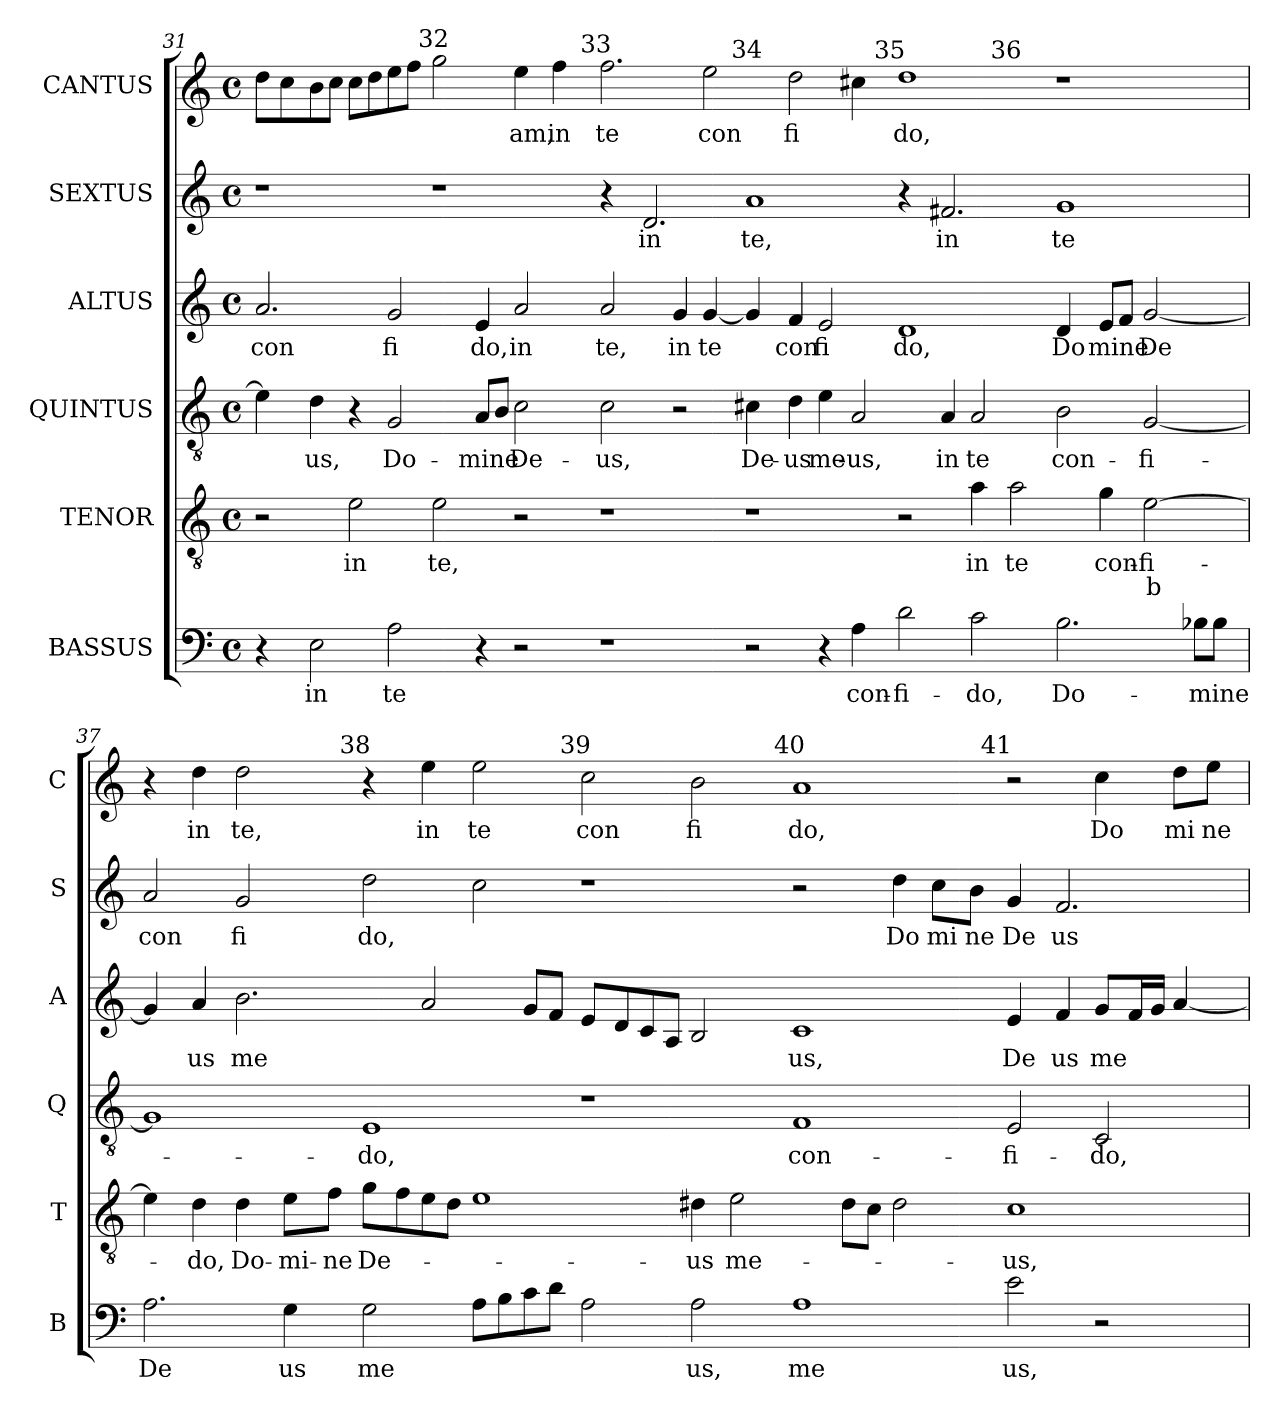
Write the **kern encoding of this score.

**kern	**text	**kern	**text	**text	**kern	**text	**kern	**text	**kern	**text	**kern	**text
*part6	*part6	*part5	*part5	*part5	*part4	*part4	*part3	*part3	*part2	*part2	*part1	*part1
*staff6	*staff6	*staff5	*staff5	*staff5	*staff4	*staff4	*staff3	*staff3	*staff2	*staff2	*staff1	*staff1
*I"BASSUS	*	*I"TENOR	*	*	*I"QUINTUS	*	*I"ALTUS	*	*I"SEXTUS	*	*I"CANTUS	*
*I'B	*	*I'T	*	*	*I'Q	*	*I'A	*	*I'S	*	*I'C	*
!!LO:LB:g=z
*clefF4	*	*clefGv2	*	*	*clefGv2	*	*clefG2	*	*clefG2	*	*clefG2	*
*M4/4	*	*M4/4	*	*	*M4/4	*	*M4/4	*	*M4/4	*	*M4/4	*
*met(c)	*	*met(c)	*	*	*met(c)	*	*met(c)	*	*met(c)	*	*met(c)	*
=31	=31	=31	=31	=31	=31	=31	=31	=31	=31	=31	=31	=31
!	!	!	!	!	!	!	!	!LO:LY:b:cj	!	!	!	!
*^	*	*^	*	*	*^	*	*	*	*	*	*^	*
*	*	*	*	*	*	*	*	*	*	*	*	*	*	*	*^	*
*	*	*	*	*	*	*	*	*	*	*	*	*	*	*	*	*^	*
*	*	*	*	*	*	*	*	*	*	*	*	*	*	*	*	*	*^	*
4r	1ryy	.	2r	1ryy	.	.	4e\]	32ryy	.	2.a/	con	1r	.	8dd\L	8ryy	2ryy	1ryy	1ryy	.
.	.	.	.	.	.	.	.	1ryy	.	.	.	.	.	.	.	.	.	.	.
.	.	.	.	.	.	.	.	.	.	.	.	.	.	8cc\	16ryy	.	.	.	.
.	.	.	.	.	.	.	.	.	.	.	.	.	.	.	64ryy	.	.	.	.
.	.	.	.	.	.	.	.	.	.	.	.	.	.	.	1ryy	.	.	.	.
!	!	!LO:LY:b:cj	!	!	!	!	!	!	!LO:LY:b:cj	!	!	!	!	!	!	!	!	!	!
2E\	.	in	.	.	.	.	4d\	.	us,	.	.	.	.	8b\	.	.	.	.	.
.	.	.	.	.	.	.	.	.	.	.	.	.	.	8cc\J	.	.	.	.	.
!	!	!	!	!	!LO:LY:b:cj	!	!	!	!	!	!	!	!	!	!	!	!	!	!
.	.	.	2e\	.	in	.	4r	.	.	.	.	.	.	8cc\L	.	4ryy	.	.	.
.	.	.	.	.	.	.	.	.	.	.	.	.	.	8dd\	.	.	.	.	.
!	!	!LO:LY:b:cj	!	!	!	!	!	!	!LO:LY:b:cj	!	!LO:LY:b:cj	!	!	!	!	!	!	!	!
2A\	.	te	.	.	.	.	2G/	.	Do-	2g/	fi	.	.	8ee\	.	8ryy	.	.	.
.	.	.	.	.	.	.	.	.	.	.	.	.	.	8ff\J	.	32.ryy	.	.	.
!	!	!	!	!	!	!	!	!	!	!	!	!	!	!	!	!LO:TX:a:t=32	!	!	!
.	.	.	.	.	.	.	.	.	.	.	.	.	.	.	.	1ryy	.	.	.
!	!	!	!	!	!LO:LY:b:cj	!	!	!	!	!	!	!	!	!	!	!	!	!	!
.	1ryy	.	2e\	1ryy	te,	.	.	.	.	.	.	1r	.	2gg\	.	.	2ryy	1ryy	.
.	.	.	.	.	.	.	.	1ryy	.	.	.	.	.	.	.	.	.	.	.
.	.	.	.	.	.	.	.	.	.	.	.	.	.	.	1ryy	.	.	.	.
!	!	!	!	!	!	!	!	!	!LO:LY:b:cj	!	!LO:LY:b:cj	!	!	!	!	!	!	!	!
4r	.	.	.	.	.	.	8A/L	.	-mine	4e/	do,	.	.	.	.	.	.	.	.
.	.	.	.	.	.	.	8B/J	.	.	.	.	.	.	.	.	.	.	.	.
!	!	!	!	!	!	!	!	!	!LO:LY:b:cj	!	!LO:LY:b:cj	!	!	!	!	!	!	!	!LO:LY:b:cj
2r	.	.	2r	.	.	.	2c\	.	De-	2a/	in	.	.	4ee\	.	.	4ryy	.	-am,
!	!	!	!	!	!	!	!	!	!	!	!	!	!	!	!	!	!	!	!LO:LY:b:cj
.	.	.	.	.	.	.	.	.	.	.	.	.	.	4ff\	.	.	8ryy	.	in
.	.	.	.	.	.	.	.	.	.	.	.	.	.	.	.	.	32ryy	.	.
!	!	!	!	!	!	!	!	!	!	!	!	!	!	!	!	!	!LO:TX:a:t=33	!	!
.	.	.	.	.	.	.	.	.	.	.	.	.	.	.	.	.	1ryy	.	.
.	.	.	.	.	.	.	.	.	.	.	.	.	.	.	.	1ryy	.	.	.
!	!	!	!	!	!	!	!	!	!LO:LY:b:cj	!	!LO:LY:b:cj	!	!	!	!	!	!	!	!LO:LY:b:cj
1r	1ryy	.	1r	1ryy	.	.	2c\	.	-us,	2a/	te,	4r	.	2.ff\	.	.	.	1ryy	te
.	.	.	.	.	.	.	.	1ryy	.	.	.	.	.	.	.	.	.	.	.
.	.	.	.	.	.	.	.	.	.	.	.	.	.	.	1ryy	.	.	.	.
!	!	!	!	!	!	!	!	!	!	!	!	!	!LO:LY:b:cj	!	!	!	!	!	!
.	.	.	.	.	.	.	.	.	.	.	.	2.d/	in	.	.	.	.	.	.
!	!	!	!	!	!	!	!	!	!	!	!LO:LY:b:cj	!	!	!	!	!	!	!	!
.	.	.	.	.	.	.	2r	.	.	4g/	in	.	.	.	.	.	.	.	.
!	!	!	!	!	!	!	!	!	!	!	!LO:LY:b:cj	!	!	!	!	!	!	!	!LO:LY:b:cj
.	.	.	.	.	.	.	.	.	.	[<4g/	te	.	.	2ee\	.	.	.	.	con
.	.	.	.	.	.	.	.	.	.	.	.	.	.	.	.	.	1ryy	.	.
!	!	!	!	!	!	!	!	!	!	!	!	!	!	!	!	!LO:TX:a:t=34	!	!	!
.	.	.	.	.	.	.	.	.	.	.	.	.	.	.	.	1ryy	.	.	.
!	!	!	!	!	!	!	!	!	!LO:LY:b:cj	!	!	!	!LO:LY:b:cj	!	!	!	!	!	!
2r	2ryy	.	1r	1ryy	.	.	4c#X\	.	De-	4g/]	.	1a	te,	.	.	.	.	1ryy	.
.	.	.	.	.	.	.	.	1ryy	.	.	.	.	.	.	.	.	.	.	.
.	.	.	.	.	.	.	.	.	.	.	.	.	.	.	1ryy	.	.	.	.
!	!	!	!	!	!	!	!	!	!LO:LY:b:cj	!	!LO:LY:b:cj	!	!	!	!	!	!	!	!LO:LY:b:cj
.	.	.	.	.	.	.	4d\	.	-us	4f/	con	.	.	2dd\	.	.	.	.	fi
!	!	!	!	!	!	!	!	!	!LO:LY:b:cj	!	!LO:LY:b:cj	!	!	!	!	!	!	!	!
4r	4ryy	.	.	.	.	.	4e\	.	me-	2e/	fi	.	.	.	.	.	.	.	.
!	!	!LO:LY:b:cj	!	!	!	!	!	!	!LO:LY:b:cj	!	!	!	!	!	!	!	!	!	!
4A\	8...ryy	con-	.	.	.	.	2A/	.	-us,	.	.	.	.	4cc#X\	.	.	.	.	.
!	!	!	!	!	!	!	!	!	!	!	!	!	!	!	!	!	!LO:TX:a:t=35	!	!
.	.	.	.	.	.	.	.	.	.	.	.	.	.	.	.	.	1ryy	.	.
.	.	.	.	.	.	.	.	.	.	.	.	.	.	.	.	1ryy	.	.	.
.	1ryy	.	.	.	.	.	.	.	.	.	.	.	.	.	.	.	.	.	.
!	!	!LO:LY:b:cj	!	!	!	!	!	!	!	!	!LO:LY:b:cj	!	!	!	!	!	!	!	!LO:LY:b:cj
2d\	.	-fi-	2r	1ryy	.	.	.	.	.	1d	do,	4r	.	1dd	.	.	.	2ryy	do,
.	.	.	.	.	.	.	.	1ryy	.	.	.	.	.	.	.	.	.	.	.
.	.	.	.	.	.	.	.	.	.	.	.	.	.	.	1ryy	.	.	.	.
!	!	!	!	!	!	!	!	!	!LO:LY:b:cj	!	!	!	!LO:LY:b:cj	!	!	!	!	!	!
.	.	.	.	.	.	.	4A/	.	in	.	.	2.f#X/	in	.	.	.	.	.	.
!	!	!LO:LY:b:cj	!	!	!LO:LY:b:cj	!	!	!	!LO:LY:b:cj	!	!	!	!	!	!	!	!	!	!
2c\	.	-do,	4a\	.	in	.	2A/	.	te	.	.	.	.	.	.	.	.	8ryy	.
!	!	!	!	!	!	!	!	!	!	!	!	!	!	!	!	!	!	!LO:TX:a:t=36	!
.	.	.	.	.	.	.	.	.	.	.	.	.	.	.	.	.	.	1ryy	.
!	!	!	!	!	!LO:LY:b:cj	!	!	!	!	!	!	!	!	!	!	!	!	!	!
.	.	.	2a\	.	te	.	.	.	.	.	.	.	.	.	.	.	.	.	.
.	.	.	.	.	.	.	.	.	.	.	.	.	.	.	.	.	1ryy	.	.
.	.	.	.	.	.	.	.	.	.	.	.	.	.	.	.	1ryy	.	.	.
.	1ryy	.	.	.	.	.	.	.	.	.	.	.	.	.	.	.	.	.	.
!	!	!LO:LY:b:cj	!	!	!	!	!	!	!LO:LY:b:cj	!	!LO:LY:b:cj	!	!LO:LY:b:cj	!	!	!	!	!	!
2.B\	.	Do-	.	4ryy	.	.	2B\	.	con-	4d/	Do	1g	te	1r	.	.	.	.	.
.	.	.	.	.	.	.	.	2ryy	.	.	.	.	.	.	.	.	.	.	.
.	.	.	.	.	.	.	.	.	.	.	.	.	.	.	2ryy	.	.	.	.
!	!	!	!	!	!LO:LY:b:cj	!	!	!	!	!	!LO:LY:b:cj	!	!	!	!	!	!	!	!
.	.	.	4g\	8ryy	con-	.	.	.	.	8e/L	mine	.	.	.	.	.	.	.	.
.	.	.	.	32ryy	.	.	.	.	.	8f/J	.	.	.	.	.	.	.	.	.
.	.	.	.	2ryy	.	.	.	.	.	.	.	.	.	.	.	.	.	.	.
!	!	!	!	!	!LO:LY:b:cj	!LO:LY:b	!	!	!LO:LY:b:cj	!	!LO:LY:b	!	!	!	!	!	!	!	!
.	.	.	[>2e\	.	-fi-	-b	[>2G/	.	-fi-	[>2g/	De	.	.	.	.	.	.	.	.
.	.	.	.	.	.	.	.	4...ryy	.	.	.	.	.	.	.	.	.	.	.
.	.	.	.	.	.	.	.	.	.	.	.	.	.	.	.	.	.	4.ryy	.
.	.	.	.	.	.	.	.	.	.	.	.	.	.	.	4ryy	.	.	.	.
!	!	!LO:LY:b:cj	!	!	!	!	!	!	!	!	!	!	!	!	!	!	!	!	!
8B-X\L	.	-mine	.	.	.	.	.	.	.	.	.	.	.	.	.	.	.	.	.
8B-\J	.	.	.	.	.	.	.	.	.	.	.	.	.	.	.	.	.	.	.
.	.	.	.	16.ryy	.	.	.	.	.	.	.	.	.	.	.	.	16.ryy	.	.
.	.	.	.	.	.	.	.	.	.	.	.	.	.	.	.	16ryy	.	.	.
.	.	.	.	.	.	.	.	.	.	.	.	.	.	.	32.ryy	.	.	.	.
.	64ryy	.	.	.	.	.	.	.	.	.	.	.	.	.	.	64ryy	.	.	.
!!LO:LB:g=z
=37	=37	=37	=37	=37	=37	=37	=37	=37	=37	=37	=37	=37	=37	=37	=37	=37	=37	=37	=37
!	!	!LO:LY:b:cj	!	!	!	!	!	!	!	!	!	!	!LO:LY:b:cj	!	!	!	!	!	!
*v	*v	*	*	*	*	*	*	*	*	*^	*	*	*	*	*	*v	*v	*v	*
2.A\	De	4e\]	32.ryy	.	.	1G]	32.ryy	.	4g/]	32.ryy	.	2a/	con	4r	2ryy	1ryy	.
.	.	.	1ryy	.	.	.	1ryy	.	.	1ryy	.	.	.	.	.	.	.
!	!	!	!	!LO:LY:b:cj	!	!	!	!	!	!	!LO:LY:b:cj	!	!	!	!	!	!LO:LY:b:cj
.	.	4d\	.	do,	.	.	.	.	4a/	.	us	.	.	4dd\	.	.	in
!	!	!	!	!LO:LY:b:cj	!	!	!	!	!	!	!LO:LY:b	!	!LO:LY:b:cj	!	!	!	!LO:LY:b:cj
.	.	4d\	.	Do-	.	.	.	.	2.b\	.	me	2g/	fi	2dd\	4ryy	.	te,
!	!LO:LY:b:cj	!	!	!LO:LY:b:cj	!	!	!	!	!	!	!	!	!	!	!	!	!
4G\	us	8e\L	.	-mi-	.	.	.	.	.	.	.	.	.	.	8ryy	.	.
!	!	!	!	!LO:LY:b:cj	!	!	!	!	!	!	!	!	!	!	!	!	!
.	.	8f\J	.	-ne	.	.	.	.	.	.	.	.	.	.	32ryy	.	.
!	!	!	!	!	!	!	!	!	!	!	!	!	!	!	!LO:TX:a:t=38	!	!
.	.	.	.	.	.	.	.	.	.	.	.	.	.	.	1ryy	.	.
!	!LO:LY:b	!	!	!LO:LY:b	!	!	!	!LO:LY:b:cj	!	!	!	!	!LO:LY:b	!	!	!	!
2G\	me	8g\L	.	De-	.	1E	.	-do,	.	.	.	2dd\	do,	4r	.	1ryy	.
.	.	.	1ryy	.	.	.	1ryy	.	.	1ryy	.	.	.	.	.	.	.
.	.	8f\	.	.	.	.	.	.	.	.	.	.	.	.	.	.	.
!	!	!	!	!	!	!	!	!	!	!	!	!	!	!	!	!	!LO:LY:b:cj
.	.	8e\	.	.	.	.	.	.	2a/	.	.	.	.	4ee\	.	.	in
.	.	8d\J	.	.	.	.	.	.	.	.	.	.	.	.	.	.	.
!	!	!	!	!	!	!	!	!	!	!	!	!	!	!	!	!	!LO:LY:b:cj
8A\L	.	1e	.	.	.	.	.	.	.	.	.	2cc\	.	2ee\	.	.	te
8B\	.	.	.	.	.	.	.	.	.	.	.	.	.	.	.	.	.
8c\	.	.	.	.	.	.	.	.	8g/L	.	.	.	.	.	.	.	.
8d\J	.	.	.	.	.	.	.	.	8f/J	.	.	.	.	.	.	.	.
!	!	!	!	!	!	!	!	!	!	!	!	!	!	!	!LO:TX:a:t=39	!	!
.	.	.	.	.	.	.	.	.	.	.	.	.	.	.	1ryy	.	.
!	!	!	!	!	!	!	!	!	!	!	!	!	!	!	!	!	!LO:LY:b:cj
2A\	.	.	.	.	.	1r	.	.	8e/L	.	.	1r	.	2cc\	.	2ryy	con
.	.	.	1ryy	.	.	.	1ryy	.	.	1ryy	.	.	.	.	.	.	.
.	.	.	.	.	.	.	.	.	8d/	.	.	.	.	.	.	.	.
.	.	.	.	.	.	.	.	.	8c/	.	.	.	.	.	.	.	.
.	.	.	.	.	.	.	.	.	8A/J	.	.	.	.	.	.	.	.
!	!LO:LY:b:cj	!	!	!LO:LY:b:cj	!	!	!	!	!	!	!	!	!	!	!	!	!LO:LY:b:cj
2A\	us,	4d#X\	.	-us	.	.	.	.	2B/	.	.	.	.	2b\	.	4ryy	fi
!	!	!	!	!LO:LY:b	!	!	!	!	!	!	!	!	!	!	!	!	!
.	.	2e\	.	me-	.	.	.	.	.	.	.	.	.	.	.	8ryy	.
.	.	.	.	.	.	.	.	.	.	.	.	.	.	.	.	32.ryy	.
.	.	.	.	.	.	.	.	.	.	.	.	.	.	.	1ryy	.	.
!	!	!	!	!	!	!	!	!	!	!	!	!	!	!	!	!LO:TX:a:t=40	!
.	.	.	.	.	.	.	.	.	.	.	.	.	.	.	.	1ryy	.
!	!LO:LY:b:cj	!	!	!	!	!	!	!LO:LY:b:cj	!	!	!LO:LY:b:cj	!	!	!	!	!	!LO:LY:b:cj
1A	me	.	.	.	.	1F	.	con-	1c	.	us,	2r	.	1a	.	.	do,
.	.	.	1ryy	.	.	.	1ryy	.	.	1ryy	.	.	.	.	.	.	.
.	.	8d#\L	.	.	.	.	.	.	.	.	.	.	.	.	.	.	.
.	.	8c\J	.	.	.	.	.	.	.	.	.	.	.	.	.	.	.
!	!	!	!	!	!	!	!	!	!	!	!	!	!LO:LY:b:cj	!	!	!	!
.	.	2d#\	.	.	.	.	.	.	.	.	.	4dd\	Do	.	.	.	.
!	!	!	!	!	!	!	!	!	!	!	!	!	!LO:LY:b:cj	!	!	!	!
.	.	.	.	.	.	.	.	.	.	.	.	8cc\L	mi	.	.	.	.
!	!	!	!	!	!	!	!	!	!	!	!	!	!LO:LY:b:cj	!	!	!	!
.	.	.	.	.	.	.	.	.	.	.	.	8b\J	ne	.	.	.	.
!	!	!	!	!	!	!	!	!	!	!	!	!	!	!	!LO:TX:a:t=41	!	!
.	.	.	.	.	.	.	.	.	.	.	.	.	.	.	1ryy	.	.
.	.	.	.	.	.	.	.	.	.	.	.	.	.	.	.	1ryy	.
!	!LO:LY:b:cj	!	!	!LO:LY:b:cj	!	!	!	!LO:LY:b:cj	!	!	!LO:LY:b:cj	!	!LO:LY:b:cj	!	!	!	!
2e\	us,	1c	.	-us,	.	2E/	.	-fi-	4e/	.	De	4g/	De	2r	.	.	.
.	.	.	2ryy	.	.	.	2ryy	.	.	2ryy	.	.	.	.	.	.	.
!	!	!	!	!	!	!	!	!	!	!	!LO:LY:b:cj	!	!LO:LY:b:cj	!	!	!	!
.	.	.	.	.	.	.	.	.	4f/	.	us	2.f/	us	.	.	.	.
!	!	!	!	!	!	!	!	!LO:LY:b:cj	!	!	!LO:LY:b	!	!	!	!	!	!LO:LY:b:cj
2r	.	.	.	.	.	2C/	.	-do,	8g/L	.	me	.	.	4cc\	.	.	Do
.	.	.	4ryy	.	.	.	4ryy	.	.	4ryy	.	.	.	.	.	.	.
.	.	.	.	.	.	.	.	.	16f/	.	.	.	.	.	.	.	.
.	.	.	.	.	.	.	.	.	16g/J	.	.	.	.	.	.	.	.
!	!	!	!	!	!	!	!	!	!	!	!	!	!	!	!	!	!LO:LY:b:cj
.	.	.	.	.	.	.	.	.	[>4a/	.	.	.	.	8dd\L	.	.	mi
.	.	.	8ryy	.	.	.	8ryy	.	.	8ryy	.	.	.	.	.	.	.
!	!	!	!	!	!	!	!	!	!	!	!	!	!	!	!	!	!LO:LY:b:cj
.	.	.	.	.	.	.	.	.	.	.	.	.	.	8ee\J	.	.	ne
.	.	.	.	.	.	.	.	.	.	.	.	.	.	.	16.ryy	.	.
.	.	.	16ryy	.	.	.	16ryy	.	.	16ryy	.	.	.	.	.	16ryy	.
.	.	.	64ryy	.	.	.	64ryy	.	.	64ryy	.	.	.	.	.	64ryy	.
*	*	*v	*v	*	*	*	*	*	*v	*v	*	*	*	*v	*v	*v	*
*	*	*	*	*	*v	*v	*	*	*	*	*	*	*
=	=	=	=	=	=	=	=	=	=	=	=	=
*-	*-	*-	*-	*-	*-	*-	*-	*-	*-	*-	*-	*-
